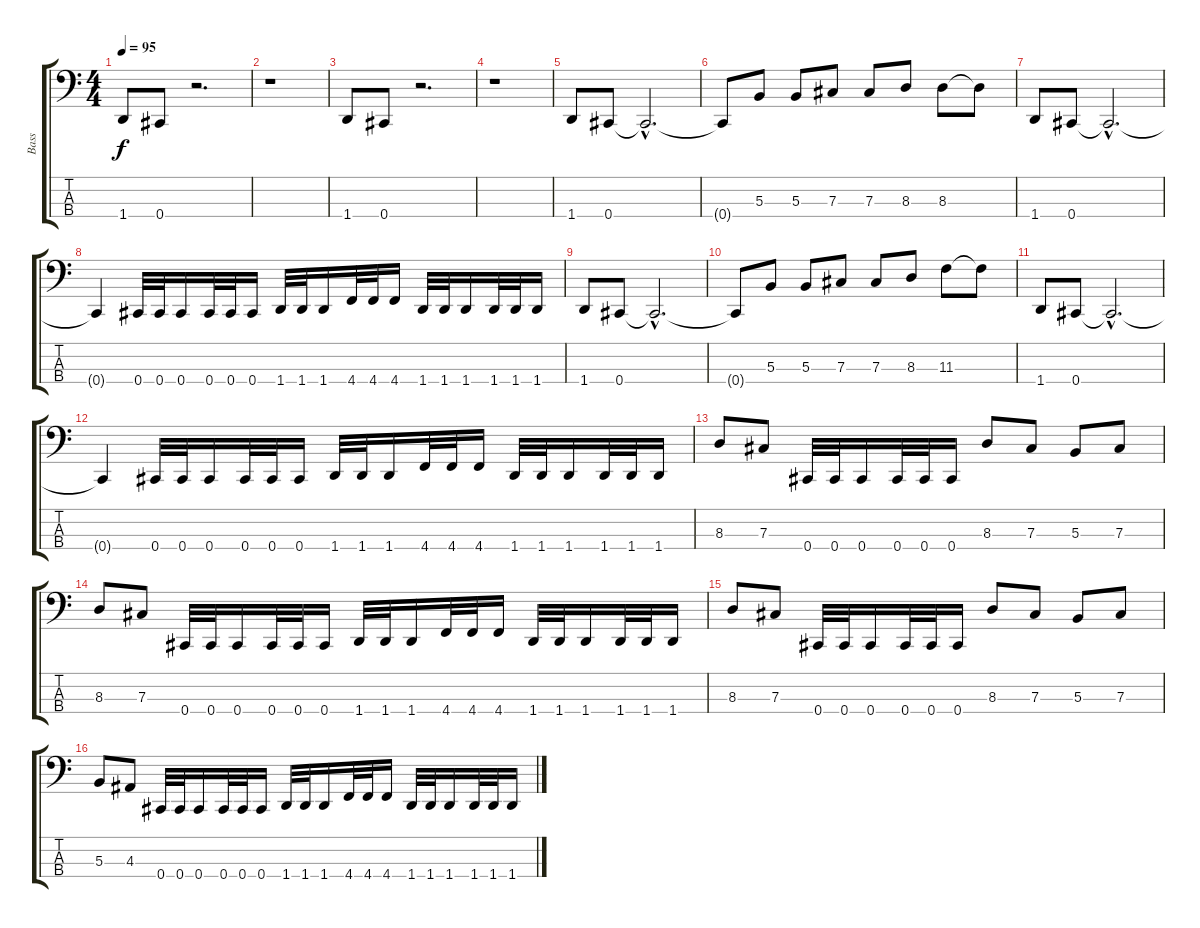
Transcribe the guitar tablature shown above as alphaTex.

\track ("Bass" "Bass") {instrument electricbasspick}
\staff {score tabs}
\tuning (E2 B1 Gb1 Db1) {hide}
\ts (4 4)
\tempo 95
\clef f4
\ks c
1.4.8{dy f instrument electricbasspick} 0.4.8 r.2{d} |
r.1 |
1.4.8 0.4.8 r.2{d} |
r.1 |
1.4.8 0.4.8 0.4{hac t}.2{d} |
0.4{t}.8 5.3.8 5.3.8 7.3.8 7.3.8 8.3.8 8.3.8 8.3{t}.8 |
1.4.8 0.4.8 0.4{hac t}.2{d} |
0.4{t}.4 0.4.32 0.4.32 0.4.16 0.4.32 0.4.32 0.4.16 1.4.32 1.4.32 1.4.16 4.4.32 4.4.32 4.4.16 1.4.32 1.4.32 1.4.16 1.4.32 1.4.32 1.4.16 |
1.4.8 0.4.8 0.4{hac t}.2{d} |
0.4{t}.8 5.3.8 5.3.8 7.3.8 7.3.8 8.3.8 11.3.8 11.3{t}.8 |
1.4.8 0.4.8 0.4{hac t}.2{d} |
0.4{t}.4 0.4.32 0.4.32 0.4.16 0.4.32 0.4.32 0.4.16 1.4.32 1.4.32 1.4.16 4.4.32 4.4.32 4.4.16 1.4.32 1.4.32 1.4.16 1.4.32 1.4.32 1.4.16 |
8.3.8 7.3.8 0.4.32 0.4.32 0.4.16 0.4.32 0.4.32 0.4.16 8.3.8 7.3.8 5.3.8 7.3.8 |
8.3.8 7.3.8 0.4.32 0.4.32 0.4.16 0.4.32 0.4.32 0.4.16 1.4.32 1.4.32 1.4.16 4.4.32 4.4.32 4.4.16 1.4.32 1.4.32 1.4.16 1.4.32 1.4.32 1.4.16 |
8.3.8 7.3.8 0.4.32 0.4.32 0.4.16 0.4.32 0.4.32 0.4.16 8.3.8 7.3.8 5.3.8 7.3.8 |
5.3.8 4.3.8 0.4.32 0.4.32 0.4.16 0.4.32 0.4.32 0.4.16 1.4.32 1.4.32 1.4.16 4.4.32 4.4.32 4.4.16 1.4.32 1.4.32 1.4.16 1.4.32 1.4.32 1.4.16
